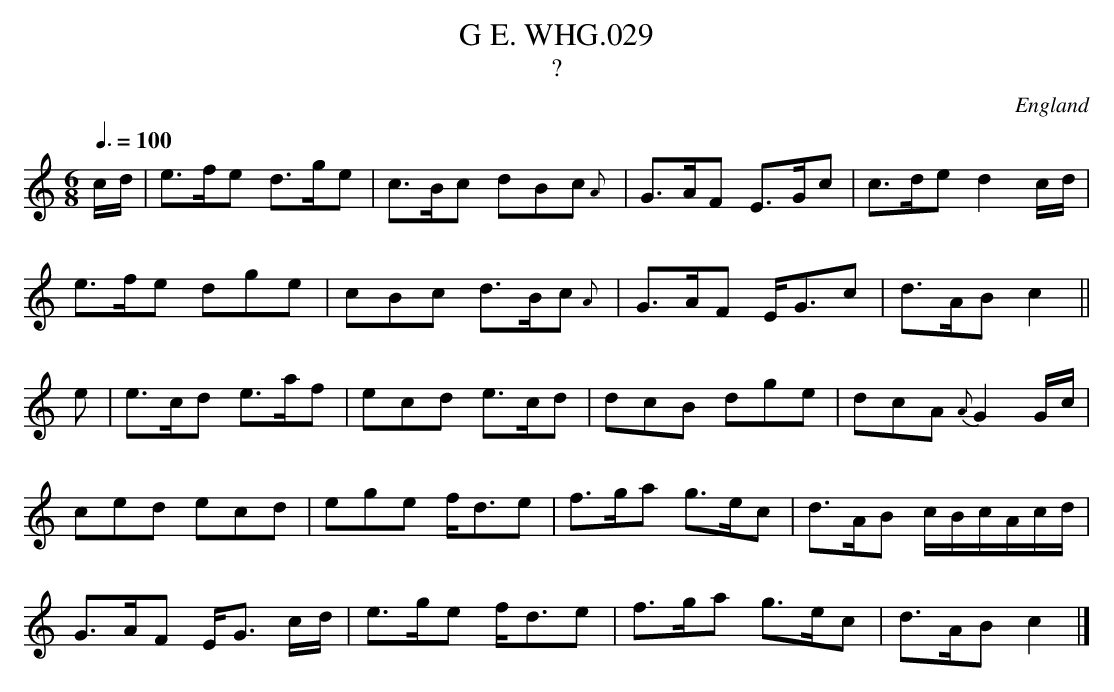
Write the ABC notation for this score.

X:1
T:G E. WHG.029
T:?
L:1/8
M:6/8
O:England
Q:3/8=100
K:C
c/d/|e>fe d>ge|c>Bc dBc {A}|G>AF E>Gc|c>de d2c/d/|
e>fe dge|cBc d>Bc {A}|G>AF E<Gc|d>AB c2||
e|e>cd e>af|ecd e>cd|dcB dge|dcA {A} G2G/c/|
ced ecd|ege f<de|f>ga g>ec|d>AB c/B/c/A/c/d/|
G>AF E<G c/d/|e>ge f<de|f>ga g>ec|d>AB c2|]
